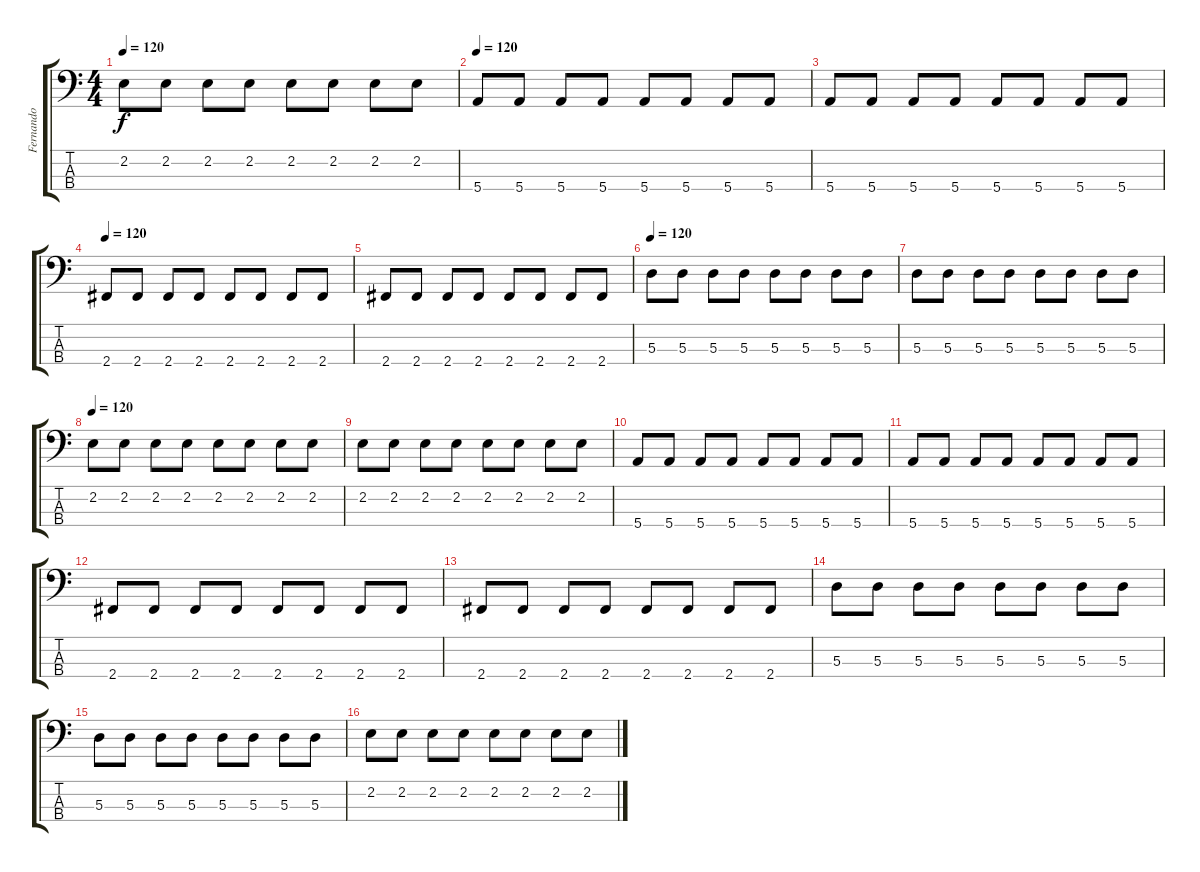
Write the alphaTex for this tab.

\track ("Fernando" "Fernando") {instrument electricbasspick}
\staff {score tabs}
\tuning (G2 D2 A1 E1) {hide}
\ts (4 4)
\tempo 120
\clef f4
\ks c
2.2.8{dy f} 2.2.8 2.2.8 2.2.8 2.2.8 2.2.8 2.2.8 2.2.8 |
\tempo 120
5.4.8 5.4.8 5.4.8 5.4.8 5.4.8 5.4.8 5.4.8 5.4.8 |
5.4.8 5.4.8 5.4.8 5.4.8 5.4.8 5.4.8 5.4.8 5.4.8 |
\tempo 120
2.4.8 2.4.8 2.4.8 2.4.8 2.4.8 2.4.8 2.4.8 2.4.8 |
2.4.8 2.4.8 2.4.8 2.4.8 2.4.8 2.4.8 2.4.8 2.4.8 |
\tempo 120
5.3.8 5.3.8 5.3.8 5.3.8 5.3.8 5.3.8 5.3.8 5.3.8 |
5.3.8 5.3.8 5.3.8 5.3.8 5.3.8 5.3.8 5.3.8 5.3.8 |
\tempo 120
2.2.8 2.2.8 2.2.8 2.2.8 2.2.8 2.2.8 2.2.8 2.2.8 |
2.2.8 2.2.8 2.2.8 2.2.8 2.2.8 2.2.8 2.2.8 2.2.8 |
5.4.8 5.4.8 5.4.8 5.4.8 5.4.8 5.4.8 5.4.8 5.4.8 |
5.4.8 5.4.8 5.4.8 5.4.8 5.4.8 5.4.8 5.4.8 5.4.8 |
2.4.8 2.4.8 2.4.8 2.4.8 2.4.8 2.4.8 2.4.8 2.4.8 |
2.4.8 2.4.8 2.4.8 2.4.8 2.4.8 2.4.8 2.4.8 2.4.8 |
5.3.8 5.3.8 5.3.8 5.3.8 5.3.8 5.3.8 5.3.8 5.3.8 |
5.3.8 5.3.8 5.3.8 5.3.8 5.3.8 5.3.8 5.3.8 5.3.8 |
2.2.8 2.2.8 2.2.8 2.2.8 2.2.8 2.2.8 2.2.8 2.2.8
